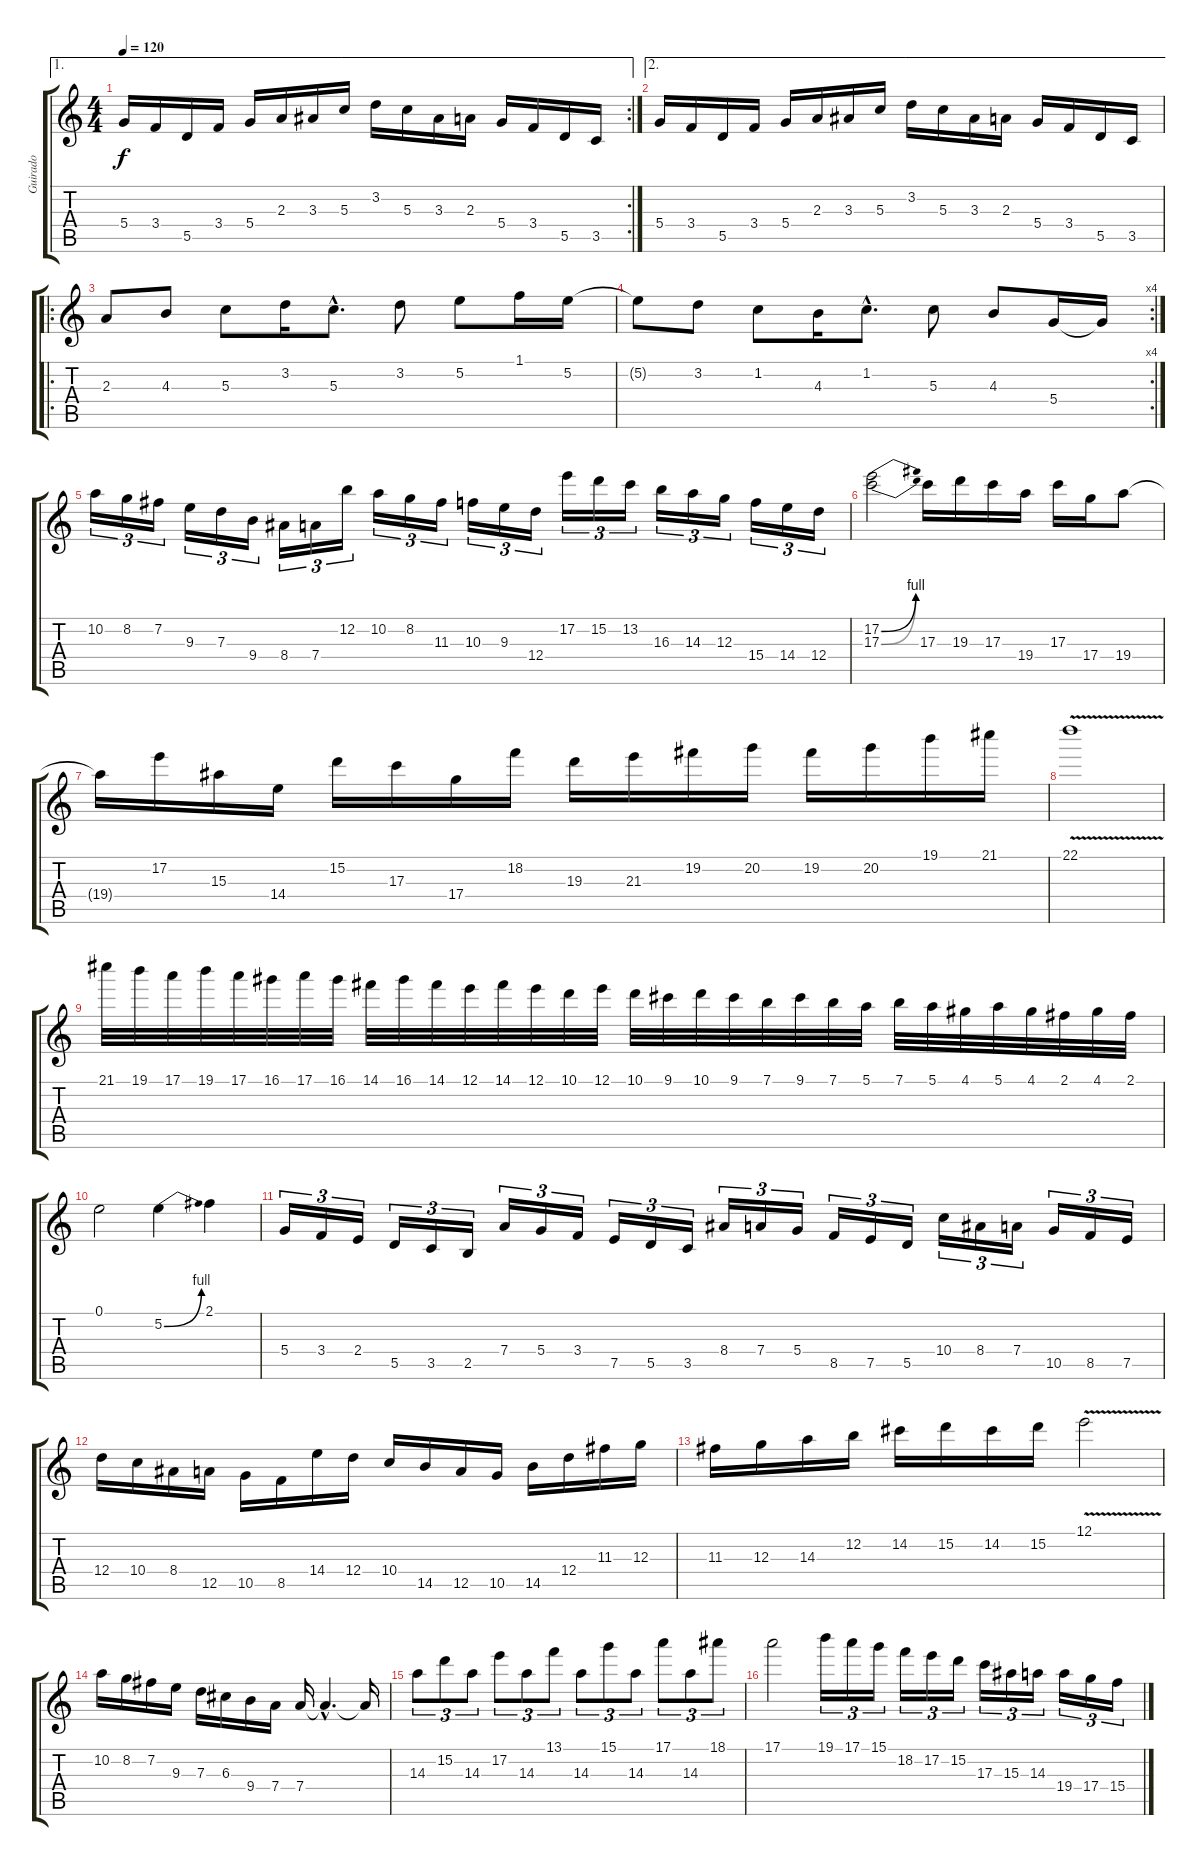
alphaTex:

\track ("Guirado" "Guirado") {instrument overdrivenguitar}
\staff {score tabs}
\tuning (E4 B3 G3 D3 A2 E2) {hide}
\ae 1
\rc 2
\ts (4 4)
\tempo 120
\clef g2
\ks c
5.4.16{dy f} 3.4.16 5.5.16 3.4.16 5.4.16 2.3.16 3.3.16 5.3.16 3.2.16 5.3.16 3.3.16 2.3.16 5.4.16 3.4.16 5.5.16 3.5.16 |
\ae 2
5.4.16 3.4.16 5.5.16 3.4.16 5.4.16 2.3.16 3.3.16 5.3.16 3.2.16 5.3.16 3.3.16 2.3.16 5.4.16 3.4.16 5.5.16 3.5.16 |
\ro
2.3.8 4.3.8 5.3.8 3.2.16 5.3{hac}.8{d} 3.2.8 5.2.8 1.1.16 5.2.16 |
\rc 4
5.2{t}.8 3.2.8 1.2.8 4.3.16 1.2{hac}.8{d} 5.3.8 4.3.8 5.4.16 5.4{t}.16 |
10.2.16{tu (3 2) balance 8} 8.2.16{tu (3 2)} 7.2.16{tu (3 2)} 9.3.16{tu (3 2)} 7.3.16{tu (3 2)} 9.4.16{tu (3 2)} 8.4.16{tu (3 2)} 7.4.16{tu (3 2)} 12.2.16{tu (3 2)} 10.2.16{tu (3 2)} 8.2.16{tu (3 2)} 11.3.16{tu (3 2)} 10.3.16{tu (3 2)} 9.3.16{tu (3 2)} 12.4.16{tu (3 2)} 17.2.16{tu (3 2)} 15.2.16{tu (3 2)} 13.2.16{tu (3 2)} 16.3.16{tu (3 2)} 14.3.16{tu (3 2)} 12.3.16{tu (3 2)} 15.4.16{tu (3 2)} 14.4.16{tu (3 2)} 12.4.16{tu (3 2)} |
(17.2{be (bend 0 0 60 4)} 17.3{be (bend 0 0 60 4)}).2 17.3.16 19.3.16 17.3.16 19.4.16 17.3.16 17.4.16 19.4.8 |
19.4{t}.16 17.2.16 15.3.16 14.4.16 15.2.16 17.3.16 17.4.16 18.2.16 19.3.16 21.3.16 19.2.16 20.2.16 19.2.16 20.2.16 19.1.16 21.1.16 |
22.1{v}.1 |
21.1.32 19.1.32 17.1.32 19.1.32 17.1.32 16.1.32 17.1.32 16.1.32 14.1.32 16.1.32 14.1.32 12.1.32 14.1.32 12.1.32 10.1.32 12.1.32 10.1.32 9.1.32 10.1.32 9.1.32 7.1.32 9.1.32 7.1.32 5.1.32 7.1.32 5.1.32 4.1.32 5.1.32 4.1.32 2.1.32 4.1.32 2.1.32 |
0.1.2 5.2{be (bend 0 0 60 4)}.4 2.1.4 |
5.4.16{tu (3 2)} 3.4.16{tu (3 2)} 2.4.16{tu (3 2)} 5.5.16{tu (3 2)} 3.5.16{tu (3 2)} 2.5.16{tu (3 2)} 7.4.16{tu (3 2)} 5.4.16{tu (3 2)} 3.4.16{tu (3 2)} 7.5.16{tu (3 2)} 5.5.16{tu (3 2)} 3.5.16{tu (3 2)} 8.4.16{tu (3 2)} 7.4.16{tu (3 2)} 5.4.16{tu (3 2)} 8.5.16{tu (3 2)} 7.5.16{tu (3 2)} 5.5.16{tu (3 2)} 10.4.16{tu (3 2)} 8.4.16{tu (3 2)} 7.4.16{tu (3 2)} 10.5.16{tu (3 2)} 8.5.16{tu (3 2)} 7.5.16{tu (3 2)} |
12.4.16 10.4.16 8.4.16 12.5.16 10.5.16 8.5.16 14.4.16 12.4.16 10.4.16 14.5.16 12.5.16 10.5.16 14.5.16 12.4.16 11.3.16 12.3.16 |
11.3.16 12.3.16 14.3.16 12.2.16 14.2.16 15.2.16 14.2.16 15.2.16 12.1{v}.2 |
10.2.16 8.2.16 7.2.16 9.3.16 7.3.16 6.3.16 9.4.16 7.4.16 7.4.16 7.4{hac t}.4{d} 7.4{t}.16 |
14.3.8{tu (3 2)} 15.2.8{tu (3 2)} 14.3.8{tu (3 2)} 17.2.8{tu (3 2)} 14.3.8{tu (3 2)} 13.1.8{tu (3 2)} 14.3.8{tu (3 2)} 15.1.8{tu (3 2)} 14.3.8{tu (3 2)} 17.1.8{tu (3 2)} 14.3.8{tu (3 2)} 18.1.8{tu (3 2)} |
17.1.2 19.1.16{tu (3 2)} 17.1.16{tu (3 2)} 15.1.16{tu (3 2)} 18.2.16{tu (3 2)} 17.2.16{tu (3 2)} 15.2.16{tu (3 2)} 17.3.16{tu (3 2)} 15.3.16{tu (3 2)} 14.3.16{tu (3 2)} 19.4.16{tu (3 2)} 17.4.16{tu (3 2)} 15.4.16{tu (3 2)}
